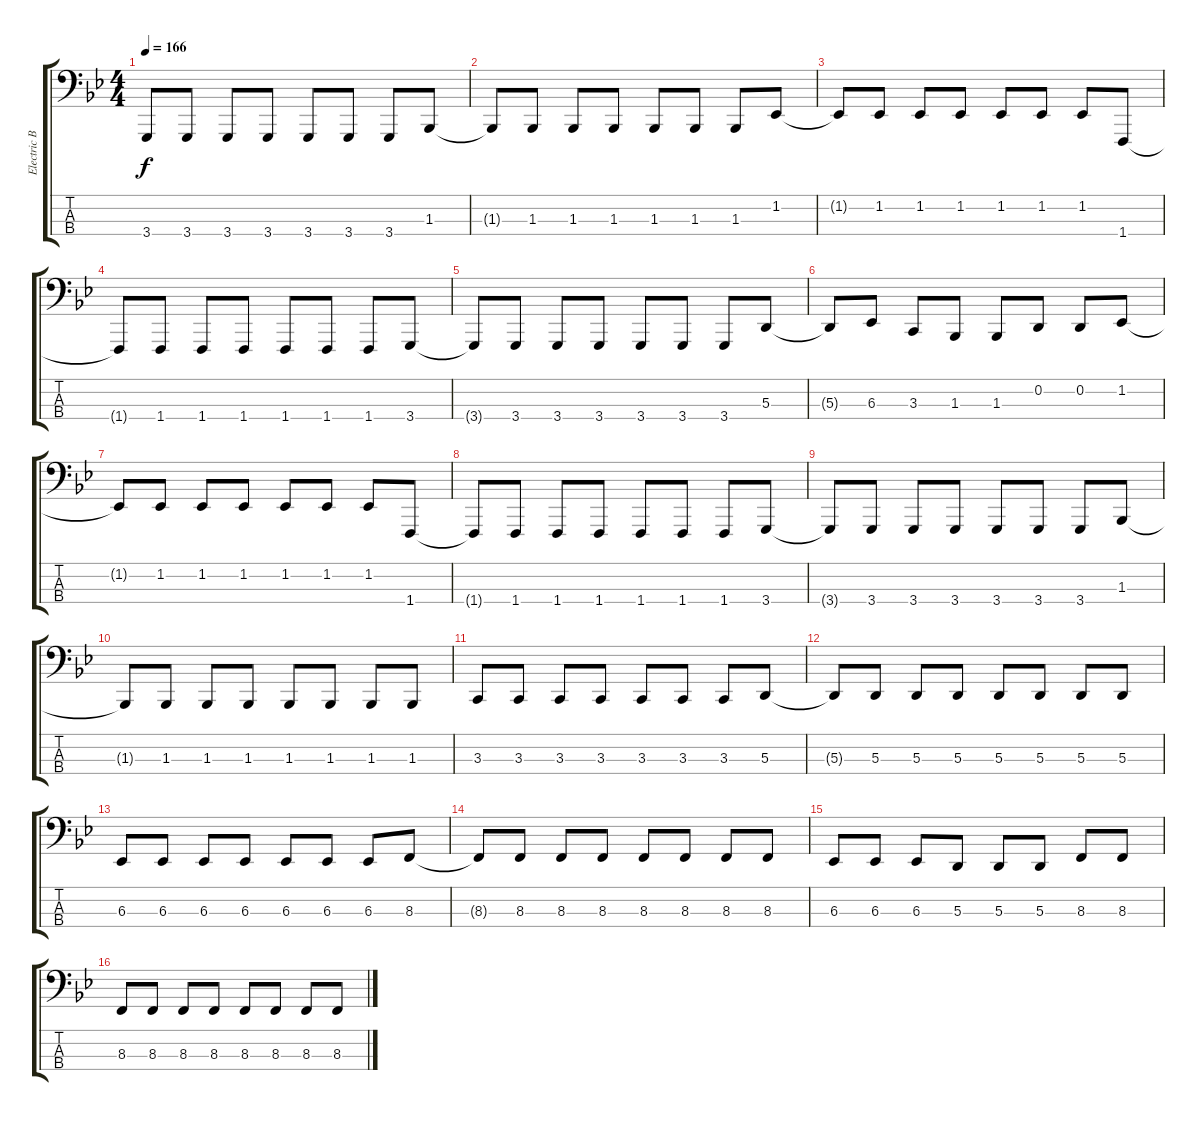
\track ("Electric Bass" "Electric B") {instrument lead7fifths}
\staff {score tabs}
\tuning (G2 D2 A1 E1) {hide}
\ts (4 4)
\tempo 166
\clef f4
\ks gminor
3.4{t}.8{dy f} 3.4.8 3.4.8 3.4.8 3.4.8 3.4.8 3.4.8 1.3.8 |
1.3{t}.8 1.3.8 1.3.8 1.3.8 1.3.8 1.3.8 1.3.8 1.2.8 |
1.2{t}.8 1.2.8 1.2.8 1.2.8 1.2.8 1.2.8 1.2.8 1.4.8 |
1.4{t}.8 1.4.8 1.4.8 1.4.8 1.4.8 1.4.8 1.4.8 3.4.8 |
3.4{t}.8 3.4.8 3.4.8 3.4.8 3.4.8 3.4.8 3.4.8 5.3.8 |
5.3{t}.8 6.3.8 3.3.8 1.3.8 1.3.8 0.2.8 0.2.8 1.2.8 |
1.2{t}.8 1.2.8 1.2.8 1.2.8 1.2.8 1.2.8 1.2.8 1.4.8 |
1.4{t}.8 1.4.8 1.4.8 1.4.8 1.4.8 1.4.8 1.4.8 3.4.8 |
3.4{t}.8 3.4.8 3.4.8 3.4.8 3.4.8 3.4.8 3.4.8 1.3.8 |
1.3{t}.8 1.3.8 1.3.8 1.3.8 1.3.8 1.3.8 1.3.8 1.3.8 |
3.3.8 3.3.8 3.3.8 3.3.8 3.3.8 3.3.8 3.3.8 5.3.8 |
5.3{t}.8 5.3.8 5.3.8 5.3.8 5.3.8 5.3.8 5.3.8 5.3.8 |
6.3.8 6.3.8 6.3.8 6.3.8 6.3.8 6.3.8 6.3.8 8.3.8 |
8.3{t}.8 8.3.8 8.3.8 8.3.8 8.3.8 8.3.8 8.3.8 8.3.8 |
6.3.8 6.3.8 6.3.8 5.3.8 5.3.8 5.3.8 8.3.8 8.3.8 |
8.3.8 8.3.8 8.3.8 8.3.8 8.3.8 8.3.8 8.3.8 8.3.8
